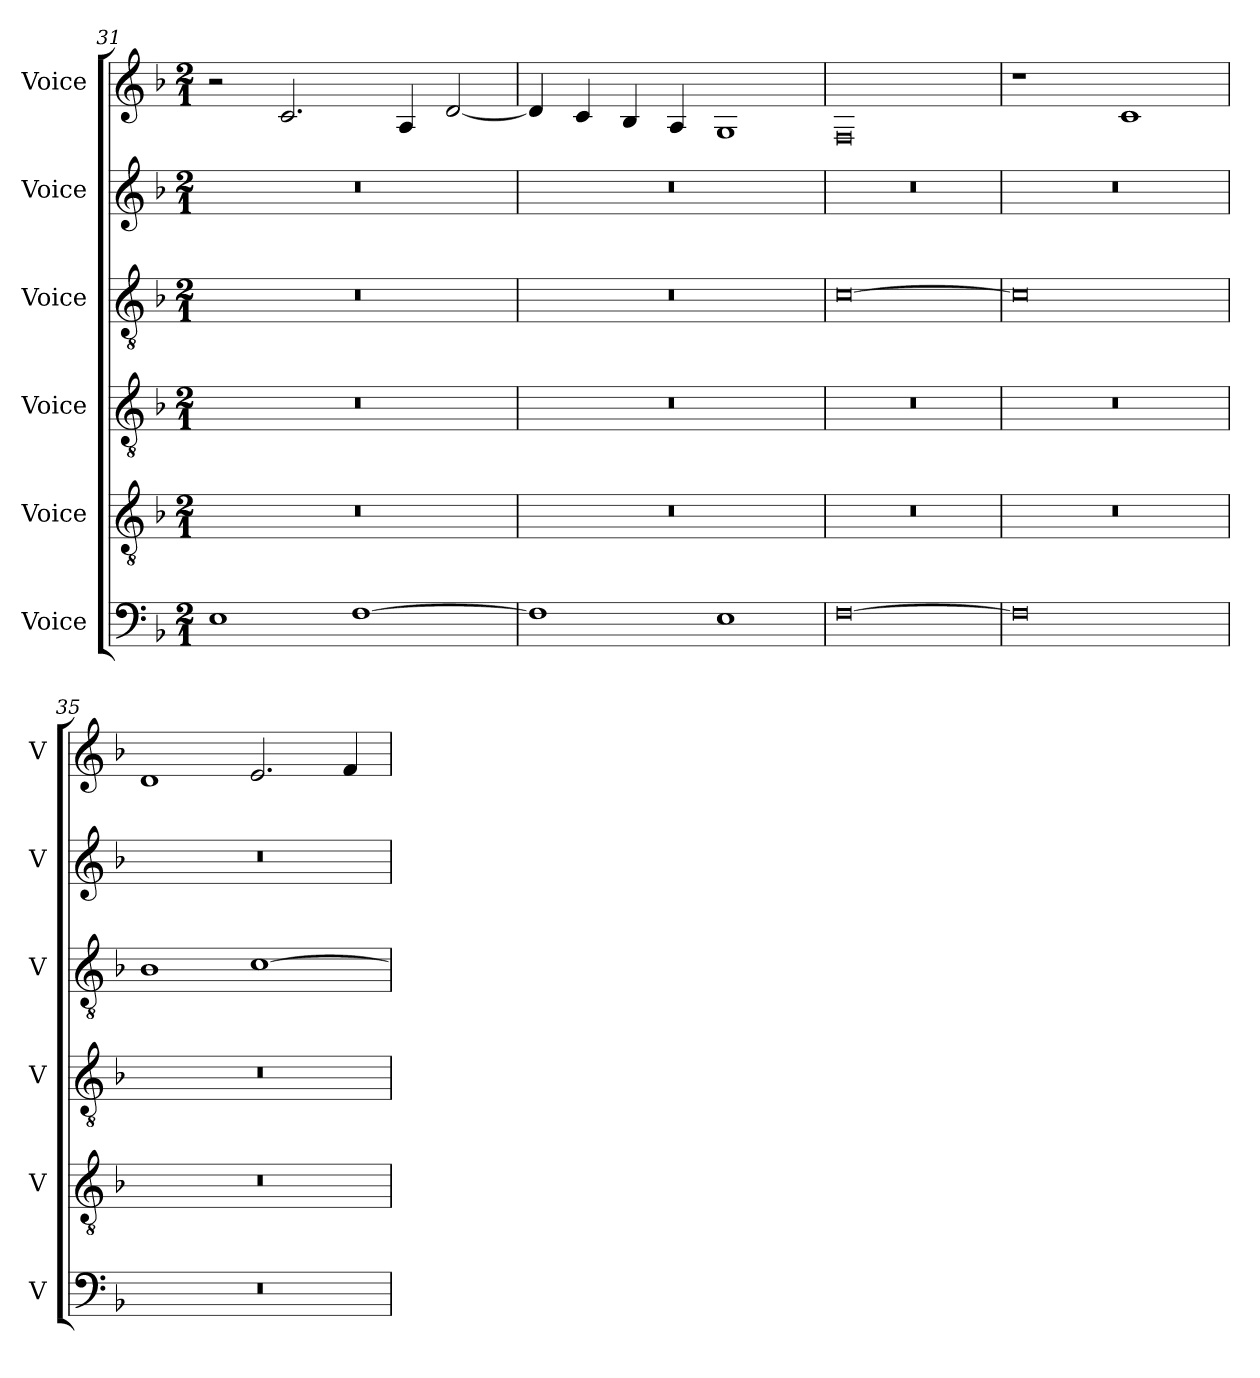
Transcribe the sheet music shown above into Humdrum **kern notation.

**kern	**kern	**kern	**kern	**kern	**kern
*part6	*part5	*part4	*part3	*part2	*part1
*staff6	*staff5	*staff4	*staff3	*staff2	*staff1
*I"Voice	*I"Voice	*I"Voice	*I"Voice	*I"Voice	*I"Voice
*I'V	*I'V	*I'V	*I'V	*I'V	*I'V
*clefF4	*clefGv2	*clefGv2	*clefGv2	*clefG2	*clefG2
*k[b-]	*k[b-]	*k[b-]	*k[b-]	*k[b-]	*k[b-]
*M2/1	*M2/1	*M2/1	*M2/1	*M2/1	*M2/1
=31	=31	=31	=31	=31	=31
1E	0r	0r	0r	0r	2r
.	.	.	.	.	2.c/
[1F	.	.	.	.	.
.	.	.	.	.	4A/
.	.	.	.	.	[2d/
=32	=32	=32	=32	=32	=32
1F]	0r	0r	0r	0r	4d/]
.	.	.	.	.	4c/
.	.	.	.	.	4B-/
.	.	.	.	.	4A/
1E	.	.	.	.	1G
!!LO:PB:g=z
=33	=33	=33	=33	=33	=33
[0F	0r	0r	[0c	0r	0F
=34	=34	=34	=34	=34	=34
0F]	0r	0r	0c]	0r	1r
.	.	.	.	.	1c
=35	=35	=35	=35	=35	=35
0r	0r	0r	1B-	0r	1d
.	.	.	[1c	.	2.e/
.	.	.	.	.	4f/
=	=	=	=	=	=
*-	*-	*-	*-	*-	*-
